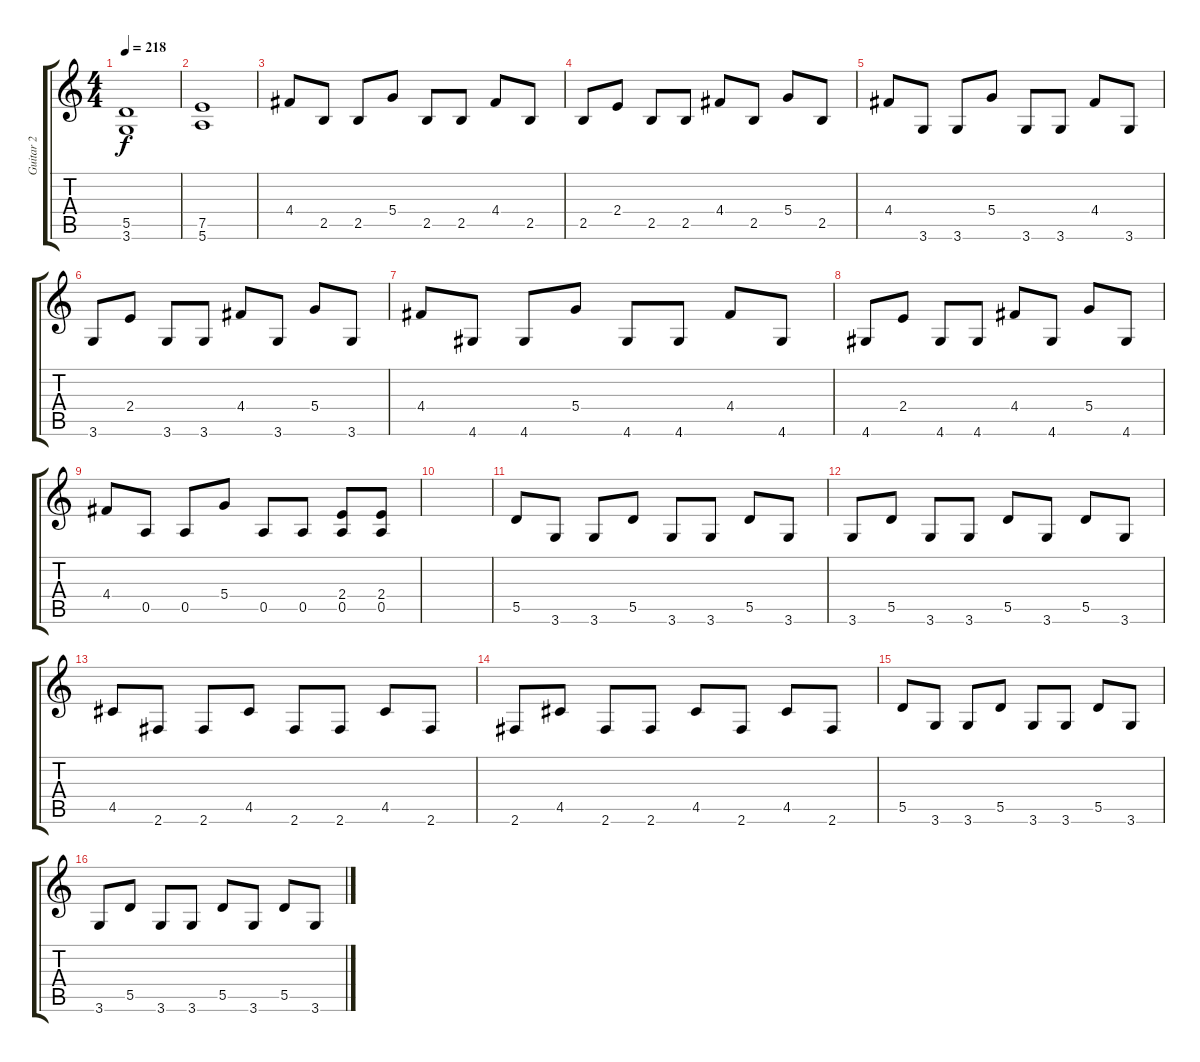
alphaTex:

\track ("Guitar 2" "Guitar 2") {instrument distortionguitar}
\staff {score tabs}
\tuning (E4 B3 G3 D3 A2 E2) {hide}
\ts (4 4)
\tempo 218
\clef g2
\ks c
(5.5 3.6).1{dy f} |
(7.5 5.6).1 |
4.4.8 2.5.8 2.5.8 5.4.8 2.5.8 2.5.8 4.4.8 2.5.8 |
2.5.8 2.4.8 2.5.8 2.5.8 4.4.8 2.5.8 5.4.8 2.5.8 |
4.4.8 3.6.8 3.6.8 5.4.8 3.6.8 3.6.8 4.4.8 3.6.8 |
3.6.8 2.4.8 3.6.8 3.6.8 4.4.8 3.6.8 5.4.8 3.6.8 |
4.4.8 4.6.8 4.6.8 5.4.8 4.6.8 4.6.8 4.4.8 4.6.8 |
4.6.8 2.4.8 4.6.8 4.6.8 4.4.8 4.6.8 5.4.8 4.6.8 |
4.4.8 0.5.8 0.5.8 5.4.8 0.5.8 0.5.8 (2.4 0.5).8 (2.4 0.5).8 |
|
5.5.8 3.6.8 3.6.8 5.5.8 3.6.8 3.6.8 5.5.8 3.6.8 |
3.6.8 5.5.8 3.6.8 3.6.8 5.5.8 3.6.8 5.5.8 3.6.8 |
4.5.8 2.6.8 2.6.8 4.5.8 2.6.8 2.6.8 4.5.8 2.6.8 |
2.6.8 4.5.8 2.6.8 2.6.8 4.5.8 2.6.8 4.5.8 2.6.8 |
5.5.8 3.6.8 3.6.8 5.5.8 3.6.8 3.6.8 5.5.8 3.6.8 |
3.6.8 5.5.8 3.6.8 3.6.8 5.5.8 3.6.8 5.5.8 3.6.8
